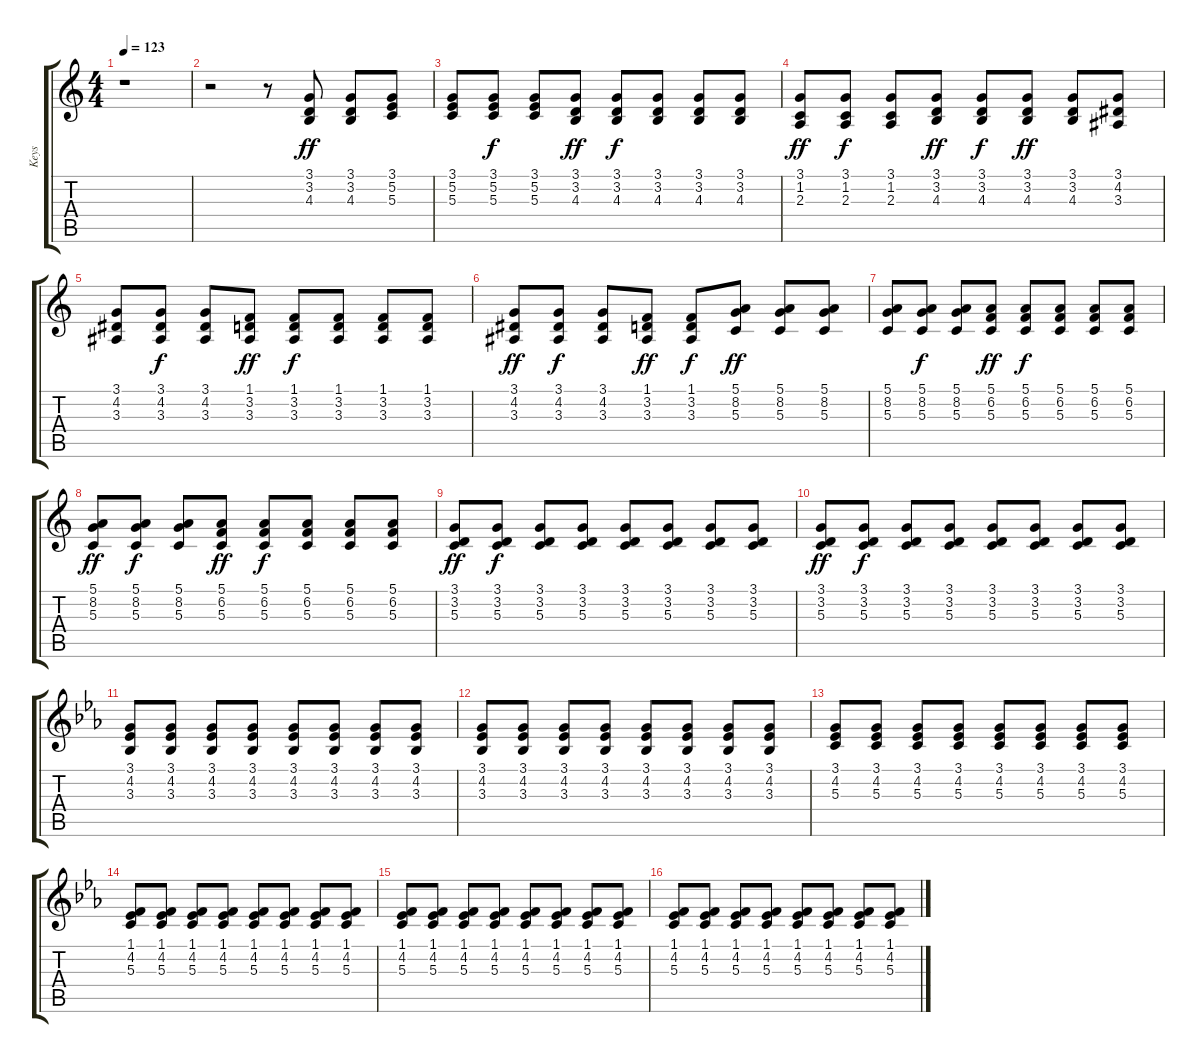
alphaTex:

\track ("Keys" "Keys") {instrument electricgrandpiano}
\staff {score tabs}
\tuning (E4 B3 G3 D3 A2 E2) {hide}
\ts (4 4)
\tempo 123
\clef g2
\ks c
r.1{dy ff instrument electricgrandpiano} |
r.2 r.8 (3.1 3.2 4.3).8 (3.1 3.2 4.3).8 (3.1 5.2 5.3).8 |
(3.1 5.2 5.3).8 (3.1 5.2 5.3).8{dy f} (3.1 5.2 5.3).8 (3.1 3.2 4.3).8{dy ff} (3.1 3.2 4.3).8{dy f} (3.1 3.2 4.3).8 (3.1 3.2 4.3).8 (3.1 3.2 4.3).8 |
(3.1 1.2 2.3).8{dy ff} (3.1 1.2 2.3).8{dy f} (3.1 1.2 2.3).8 (3.1 3.2 4.3).8{dy ff} (3.1 3.2 4.3).8{dy f} (3.1 3.2 4.3).8{dy ff} (3.1 3.2 4.3).8 (3.1 4.2 3.3).8 |
(3.1 4.2 3.3).8 (3.1 4.2 3.3).8{dy f} (3.1 4.2 3.3).8 (1.1 3.2 3.3).8{dy ff} (1.1 3.2 3.3).8{dy f} (1.1 3.2 3.3).8 (1.1 3.2 3.3).8 (1.1 3.2 3.3).8 |
(3.1 4.2 3.3).8{dy ff} (3.1 4.2 3.3).8{dy f} (3.1 4.2 3.3).8 (1.1 3.2 3.3).8{dy ff} (1.1 3.2 3.3).8{dy f} (5.1 8.2 5.3).8{dy ff} (5.1 8.2 5.3).8 (5.1 8.2 5.3).8 |
(5.1 8.2 5.3).8 (5.1 8.2 5.3).8{dy f} (5.1 8.2 5.3).8 (5.1 6.2 5.3).8{dy ff} (5.1 6.2 5.3).8{dy f} (5.1 6.2 5.3).8 (5.1 6.2 5.3).8 (5.1 6.2 5.3).8 |
(5.1 8.2 5.3).8{dy ff} (5.1 8.2 5.3).8{dy f} (5.1 8.2 5.3).8 (5.1 6.2 5.3).8{dy ff} (5.1 6.2 5.3).8{dy f} (5.1 6.2 5.3).8 (5.1 6.2 5.3).8 (5.1 6.2 5.3).8 |
(3.1 3.2 5.3).8{dy ff} (3.1 3.2 5.3).8{dy f} (3.1 3.2 5.3).8 (3.1 3.2 5.3).8 (3.1 3.2 5.3).8 (3.1 3.2 5.3).8 (3.1 3.2 5.3).8 (3.1 3.2 5.3).8 |
(3.1 3.2 5.3).8{dy ff} (3.1 3.2 5.3).8{dy f} (3.1 3.2 5.3).8 (3.1 3.2 5.3).8 (3.1 3.2 5.3).8 (3.1 3.2 5.3).8 (3.1 3.2 5.3).8 (3.1 3.2 5.3).8 |
\ks eb
(3.1 4.2 3.3).8 (3.1 4.2 3.3).8 (3.1 4.2 3.3).8 (3.1 4.2 3.3).8 (3.1 4.2 3.3).8 (3.1 4.2 3.3).8 (3.1 4.2 3.3).8 (3.1 4.2 3.3).8 |
(3.1 4.2 3.3).8 (3.1 4.2 3.3).8 (3.1 4.2 3.3).8 (3.1 4.2 3.3).8 (3.1 4.2 3.3).8 (3.1 4.2 3.3).8 (3.1 4.2 3.3).8 (3.1 4.2 3.3).8 |
(3.1 4.2 5.3).8 (3.1 4.2 5.3).8 (3.1 4.2 5.3).8 (3.1 4.2 5.3).8 (3.1 4.2 5.3).8 (3.1 4.2 5.3).8 (3.1 4.2 5.3).8 (3.1 4.2 5.3).8 |
(1.1 4.2 5.3).8 (1.1 4.2 5.3).8 (1.1 4.2 5.3).8 (1.1 4.2 5.3).8 (1.1 4.2 5.3).8 (1.1 4.2 5.3).8 (1.1 4.2 5.3).8 (1.1 4.2 5.3).8 |
(1.1 4.2 5.3).8 (1.1 4.2 5.3).8 (1.1 4.2 5.3).8 (1.1 4.2 5.3).8 (1.1 4.2 5.3).8 (1.1 4.2 5.3).8 (1.1 4.2 5.3).8 (1.1 4.2 5.3).8 |
(1.1 4.2 5.3).8 (1.1 4.2 5.3).8 (1.1 4.2 5.3).8 (1.1 4.2 5.3).8 (1.1 4.2 5.3).8 (1.1 4.2 5.3).8 (1.1 4.2 5.3).8 (1.1 4.2 5.3).8
